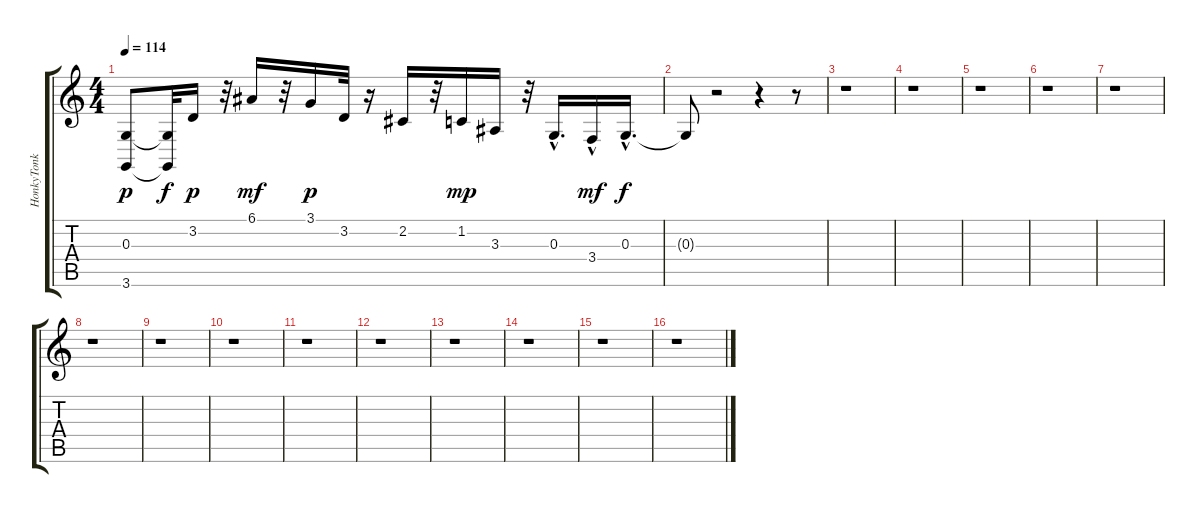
\track (" HonkyTonkPno.*merged" " HonkyTonk") {instrument honkytonkpiano}
\staff {score tabs}
\tuning (E4 B3 G3 D3 A2 E2) {hide}
\ts (4 4)
\tempo 114
\clef g2
\ks c
(0.3 3.6).8{dy p} (0.3{t} 3.6{t}).32{dy f} 3.2.16{dy p} r.32 6.1.16{dy mf} r.32 3.1.16{dy p} 3.2.32 r.16 2.2.16 r.32 1.2.16{dy mp} 3.3.16 r.32 0.3{hac}.16{d} 3.4{hac}.16{dy mf} 0.3{hac}.16{d dy f} |
0.3{t}.8 r.2 r.4 r.8 |
r.1 |
r.1 |
r.1 |
r.1 |
r.1 |
r.1 |
r.1 |
r.1 |
r.1 |
r.1 |
r.1 |
r.1 |
r.1 |
r.1
